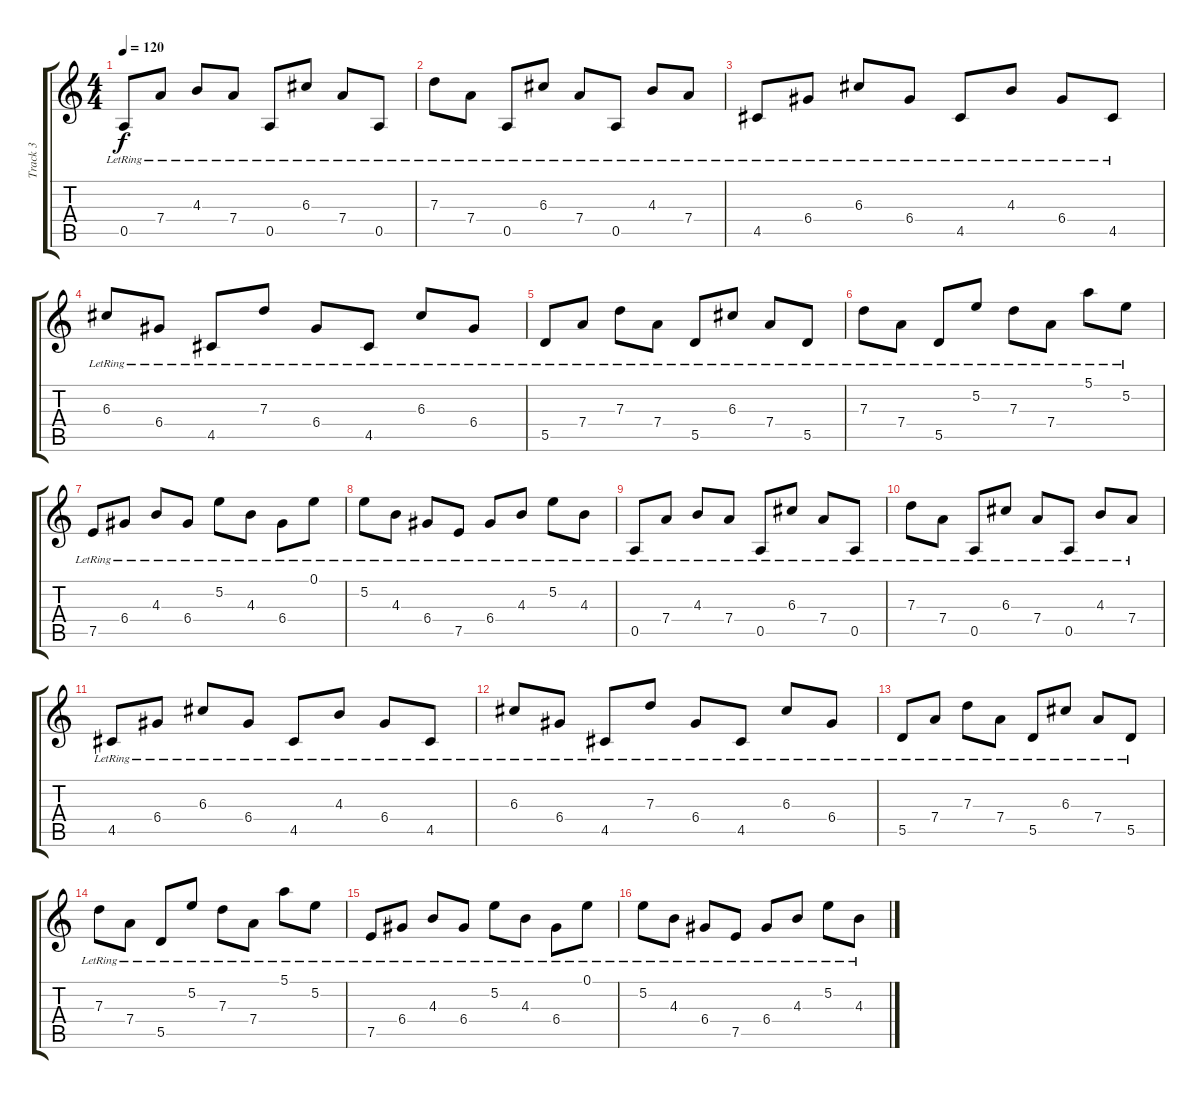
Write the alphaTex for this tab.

\track ("Track 3" "Track 3") {instrument acousticguitarsteel}
\staff {score tabs}
\tuning (E4 B3 G3 D3 A2 E2) {hide}
\ts (4 4)
\tempo 120
\clef g2
\ks c
0.5{lr}.8{dy f instrument acousticguitarsteel} 7.4{lr}.8 4.3{lr}.8 7.4{lr}.8 0.5{lr}.8 6.3{lr}.8 7.4{lr}.8 0.5{lr}.8 |
7.3{lr}.8 7.4{lr}.8 0.5{lr}.8 6.3{lr}.8 7.4{lr}.8 0.5{lr}.8 4.3{lr}.8 7.4{lr}.8 |
4.5{lr}.8 6.4{lr}.8 6.3{lr}.8 6.4{lr}.8 4.5{lr}.8 4.3{lr}.8 6.4{lr}.8 4.5{lr}.8 |
6.3{lr}.8 6.4{lr}.8 4.5{lr}.8 7.3{lr}.8 6.4{lr}.8 4.5{lr}.8 6.3{lr}.8 6.4{lr}.8 |
5.5{lr}.8 7.4{lr}.8 7.3{lr}.8 7.4{lr}.8 5.5{lr}.8 6.3{lr}.8 7.4{lr}.8 5.5{lr}.8 |
7.3{lr}.8 7.4{lr}.8 5.5{lr}.8 5.2{lr}.8 7.3{lr}.8 7.4{lr}.8 5.1{lr}.8 5.2{lr}.8 |
7.5{lr}.8 6.4{lr}.8 4.3{lr}.8 6.4{lr}.8 5.2{lr}.8 4.3{lr}.8 6.4{lr}.8 0.1{lr}.8 |
5.2{lr}.8 4.3{lr}.8 6.4{lr}.8 7.5{lr}.8 6.4{lr}.8 4.3{lr}.8 5.2{lr}.8 4.3{lr}.8 |
0.5{lr}.8 7.4{lr}.8 4.3{lr}.8 7.4{lr}.8 0.5{lr}.8 6.3{lr}.8 7.4{lr}.8 0.5{lr}.8 |
7.3{lr}.8 7.4{lr}.8 0.5{lr}.8 6.3{lr}.8 7.4{lr}.8 0.5{lr}.8 4.3{lr}.8 7.4{lr}.8 |
4.5{lr}.8 6.4{lr}.8 6.3{lr}.8 6.4{lr}.8 4.5{lr}.8 4.3{lr}.8 6.4{lr}.8 4.5{lr}.8 |
6.3{lr}.8 6.4{lr}.8 4.5{lr}.8 7.3{lr}.8 6.4{lr}.8 4.5{lr}.8 6.3{lr}.8 6.4{lr}.8 |
5.5{lr}.8 7.4{lr}.8 7.3{lr}.8 7.4{lr}.8 5.5{lr}.8 6.3{lr}.8 7.4{lr}.8 5.5{lr}.8 |
7.3{lr}.8 7.4{lr}.8 5.5{lr}.8 5.2{lr}.8 7.3{lr}.8 7.4{lr}.8 5.1{lr}.8 5.2{lr}.8 |
7.5{lr}.8 6.4{lr}.8 4.3{lr}.8 6.4{lr}.8 5.2{lr}.8 4.3{lr}.8 6.4{lr}.8 0.1{lr}.8 |
5.2{lr}.8 4.3{lr}.8 6.4{lr}.8 7.5{lr}.8 6.4{lr}.8 4.3{lr}.8 5.2{lr}.8 4.3{lr}.8
